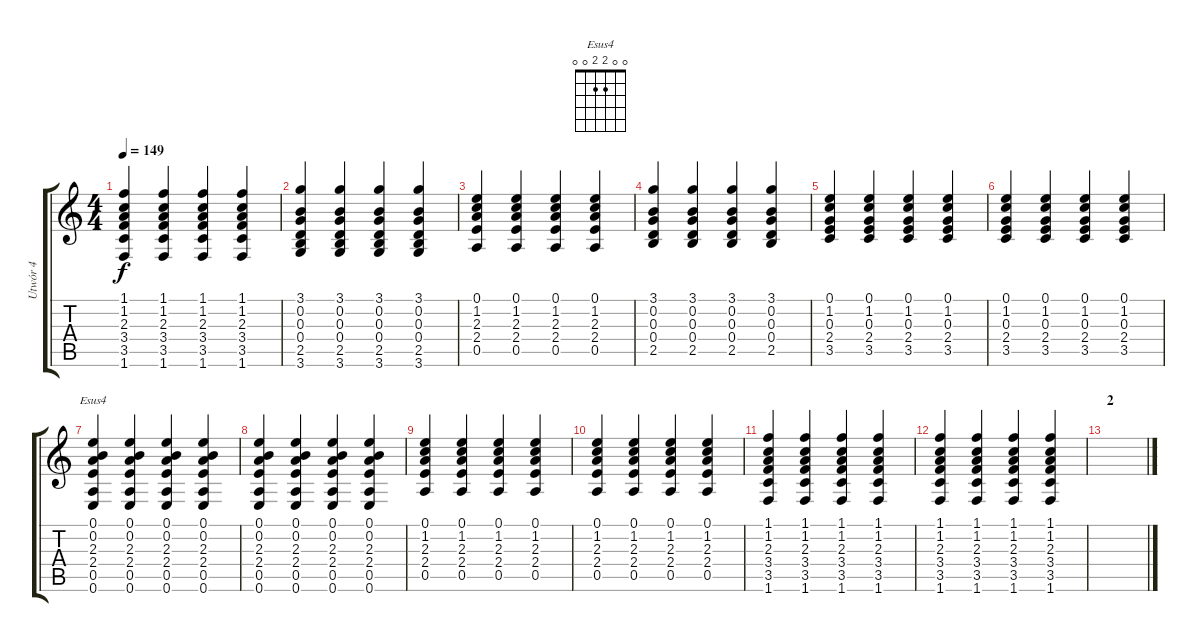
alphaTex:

\track ("Utwór 4" "Utwór 4") {instrument acousticguitarsteel}
\staff {score tabs}
\tuning (E4 B3 G3 D3 A2 E2) {hide}
\chord ("Esus4" 0 0 2 2 0 0)
\ts (4 4)
\tempo 149
\clef g2
\ks c
(1.1 1.2 2.3 3.4 3.5 1.6).4{dy f} (1.1 1.2 2.3 3.4 3.5 1.6).4 (1.1 1.2 2.3 3.4 3.5 1.6).4 (1.1 1.2 2.3 3.4 3.5 1.6).4 |
(3.1 0.2 0.3 0.4 2.5 3.6).4 (3.1 0.2 0.3 0.4 2.5 3.6).4 (3.1 0.2 0.3 0.4 2.5 3.6).4 (3.1 0.2 0.3 0.4 2.5 3.6).4 |
(0.1 1.2 2.3 2.4 0.5).4 (0.1 1.2 2.3 2.4 0.5).4 (0.1 1.2 2.3 2.4 0.5).4 (0.1 1.2 2.3 2.4 0.5).4 |
(3.1 0.2 0.3 0.4 2.5).4 (3.1 0.2 0.3 0.4 2.5).4 (3.1 0.2 0.3 0.4 2.5).4 (3.1 0.2 0.3 0.4 2.5).4 |
(0.1 1.2 0.3 2.4 3.5).4 (0.1 1.2 0.3 2.4 3.5).4 (0.1 1.2 0.3 2.4 3.5).4 (0.1 1.2 0.3 2.4 3.5).4 |
(0.1 1.2 0.3 2.4 3.5).4 (0.1 1.2 0.3 2.4 3.5).4 (0.1 1.2 0.3 2.4 3.5).4 (0.1 1.2 0.3 2.4 3.5).4 |
(0.1 0.2 2.3 2.4 0.5 0.6).4{ch "Esus4"} (0.1 0.2 2.3 2.4 0.5 0.6).4 (0.1 0.2 2.3 2.4 0.5 0.6).4 (0.1 0.2 2.3 2.4 0.5 0.6).4 |
(0.1 0.2 2.3 2.4 0.5 0.6).4 (0.1 0.2 2.3 2.4 0.5 0.6).4 (0.1 0.2 2.3 2.4 0.5 0.6).4 (0.1 0.2 2.3 2.4 0.5 0.6).4 |
(0.1 1.2 2.3 2.4 0.5).4 (0.1 1.2 2.3 2.4 0.5).4 (0.1 1.2 2.3 2.4 0.5).4 (0.1 1.2 2.3 2.4 0.5).4 |
(0.1 1.2 2.3 2.4 0.5).4 (0.1 1.2 2.3 2.4 0.5).4 (0.1 1.2 2.3 2.4 0.5).4 (0.1 1.2 2.3 2.4 0.5).4 |
(1.1 1.2 2.3 3.4 3.5 1.6).4 (1.1 1.2 2.3 3.4 3.5 1.6).4 (1.1 1.2 2.3 3.4 3.5 1.6).4 (1.1 1.2 2.3 3.4 3.5 1.6).4 |
(1.1 1.2 2.3 3.4 3.5 1.6).4 (1.1 1.2 2.3 3.4 3.5 1.6).4 (1.1 1.2 2.3 3.4 3.5 1.6).4 (1.1 1.2 2.3 3.4 3.5 1.6).4 |
\section ("" "2")
